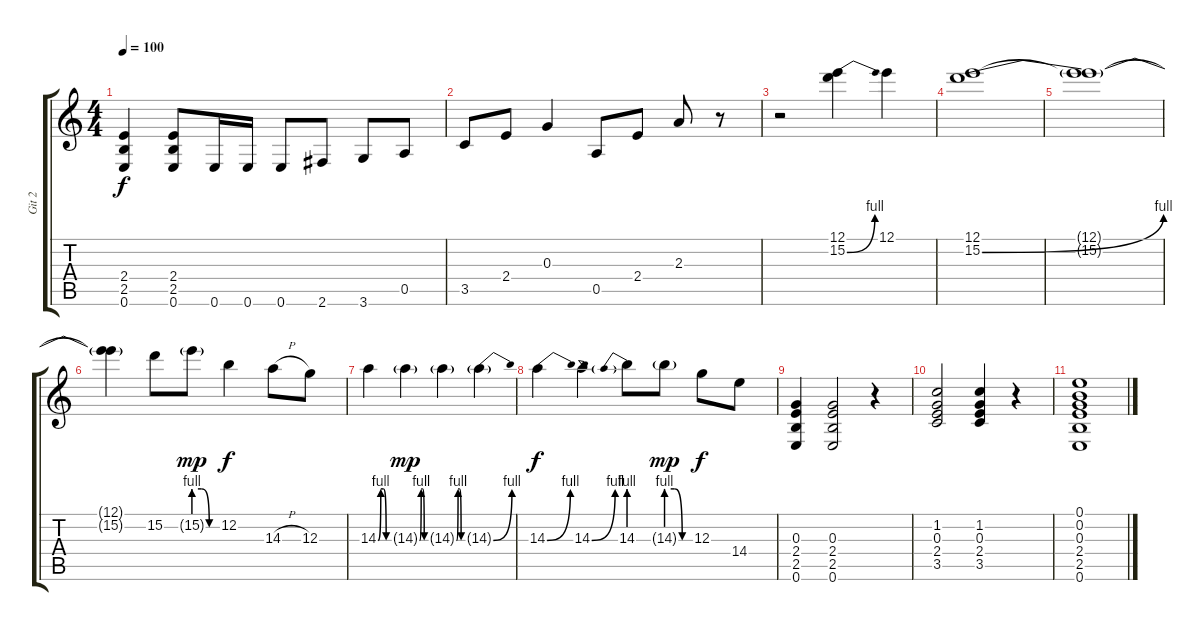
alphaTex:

\track ("Git 2" "Git 2") {instrument distortionguitar}
\staff {score tabs}
\tuning (E4 B3 G3 D3 A2 E2) {hide}
\ts (4 4)
\tempo 100
\clef g2
\ks c
(2.4 2.5 0.6).4{dy f instrument distortionguitar} (2.4 2.5 0.6).8 0.6.16 0.6.16 0.6.8 2.6.8 3.6.8 0.5.8 |
3.5.8 2.4.8 0.3.4 0.5.8 2.4.8 2.3.8 r.8 |
r.2 (12.1 15.2{be (bend 0 0 60 4)}).4 12.1.4 |
(12.1 15.2{be (bend 0 0 60 4)}).1 |
(12.1{t} 15.2{t}).1 |
(12.1{t} 15.2{t}).4 15.2.8 15.2{be (custom 0 4 20 4 40 0 60 0) g}.8{dy mp} 12.2.4{dy f} 14.3{h}.8 12.3.8 |
14.3{be (custom 0 0 15 4 30 4 45 0 60 0)}.4 14.3{be (custom 0 0 15 4 30 4 45 0 60 0) g}.4{dy mp} 14.3{be (custom 0 0 15 4 30 4 45 0 60 0) g}.4 14.3{be (bend 0 0 60 4) g}.4 |
14.3{be (bend 0 0 60 4)}.4{dy f} 14.3{be (bend 0 0 60 4)}.4 14.3{be (prebend 0 4 60 4)}.8 14.3{be (custom 0 4 20 4 40 0 60 0) g}.8{dy mp} 12.3.8{dy f} 14.4.8 |
(0.3 2.4 2.5 0.6).4 (0.3 2.4 2.5 0.6).2 r.4 |
(1.2 0.3 2.4 3.5).2 (1.2 0.3 2.4 3.5).4 r.4 |
(0.1 0.2 0.3 2.4 2.5 0.6).1
